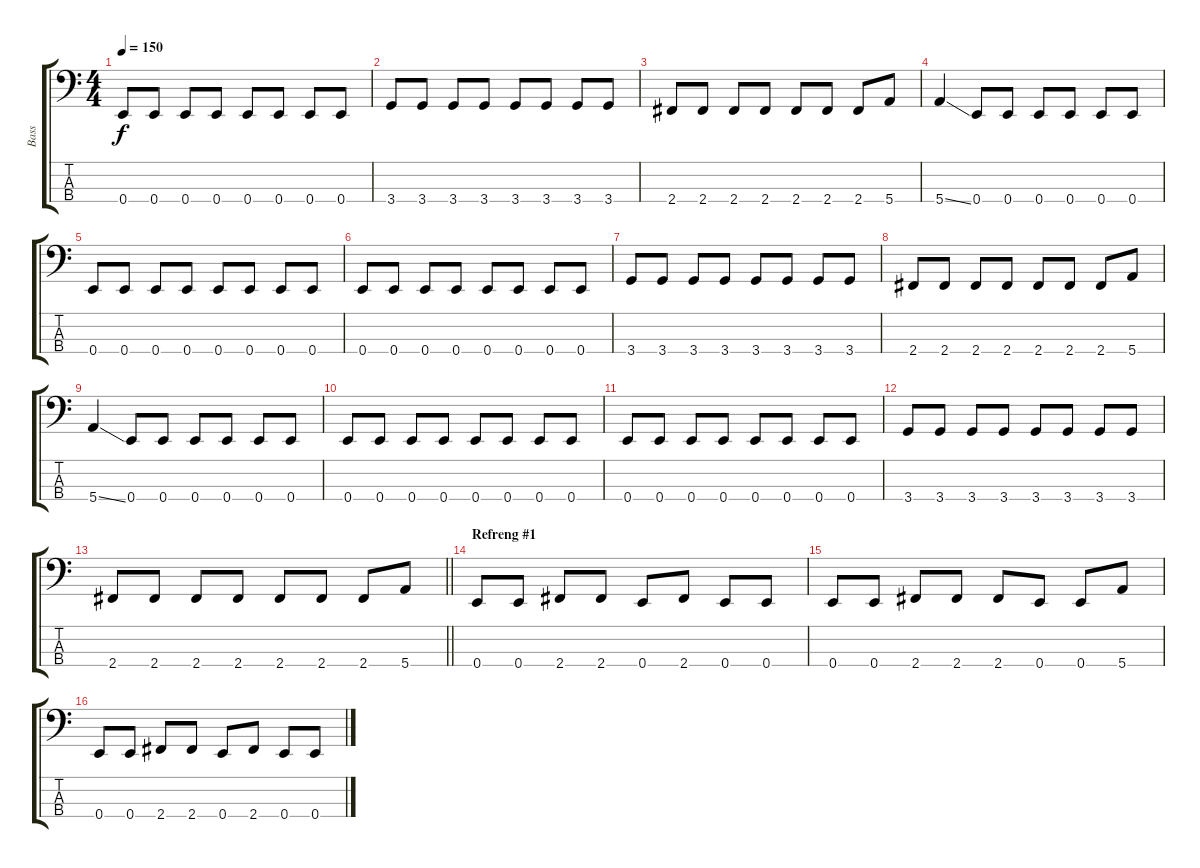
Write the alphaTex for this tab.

\track ("Bass" "Bass") {instrument electricbassfinger}
\staff {score tabs}
\tuning (G2 D2 A1 E1) {hide}
\ts (4 4)
\tempo 150
\clef f4
\ks c
0.4.8{dy f} 0.4.8 0.4.8 0.4.8 0.4.8 0.4.8 0.4.8 0.4.8 |
3.4.8 3.4.8 3.4.8 3.4.8 3.4.8 3.4.8 3.4.8 3.4.8 |
2.4.8 2.4.8 2.4.8 2.4.8 2.4.8 2.4.8 2.4.8 5.4.8 |
5.4{ss}.4 0.4.8 0.4.8 0.4.8 0.4.8 0.4.8 0.4.8 |
0.4.8 0.4.8 0.4.8 0.4.8 0.4.8 0.4.8 0.4.8 0.4.8 |
0.4.8 0.4.8 0.4.8 0.4.8 0.4.8 0.4.8 0.4.8 0.4.8 |
3.4.8 3.4.8 3.4.8 3.4.8 3.4.8 3.4.8 3.4.8 3.4.8 |
2.4.8 2.4.8 2.4.8 2.4.8 2.4.8 2.4.8 2.4.8 5.4.8 |
5.4{ss}.4 0.4.8 0.4.8 0.4.8 0.4.8 0.4.8 0.4.8 |
0.4.8 0.4.8 0.4.8 0.4.8 0.4.8 0.4.8 0.4.8 0.4.8 |
0.4.8 0.4.8 0.4.8 0.4.8 0.4.8 0.4.8 0.4.8 0.4.8 |
3.4.8 3.4.8 3.4.8 3.4.8 3.4.8 3.4.8 3.4.8 3.4.8 |
\barLineRight lightlight
2.4.8 2.4.8 2.4.8 2.4.8 2.4.8 2.4.8 2.4.8 5.4.8 |
\section ("" "Refreng #1")
0.4.8 0.4.8 2.4.8 2.4.8 0.4.8 2.4.8 0.4.8 0.4.8 |
0.4.8 0.4.8 2.4.8 2.4.8 2.4.8 0.4.8 0.4.8 5.4.8 |
0.4.8 0.4.8 2.4.8 2.4.8 0.4.8 2.4.8 0.4.8 0.4.8
